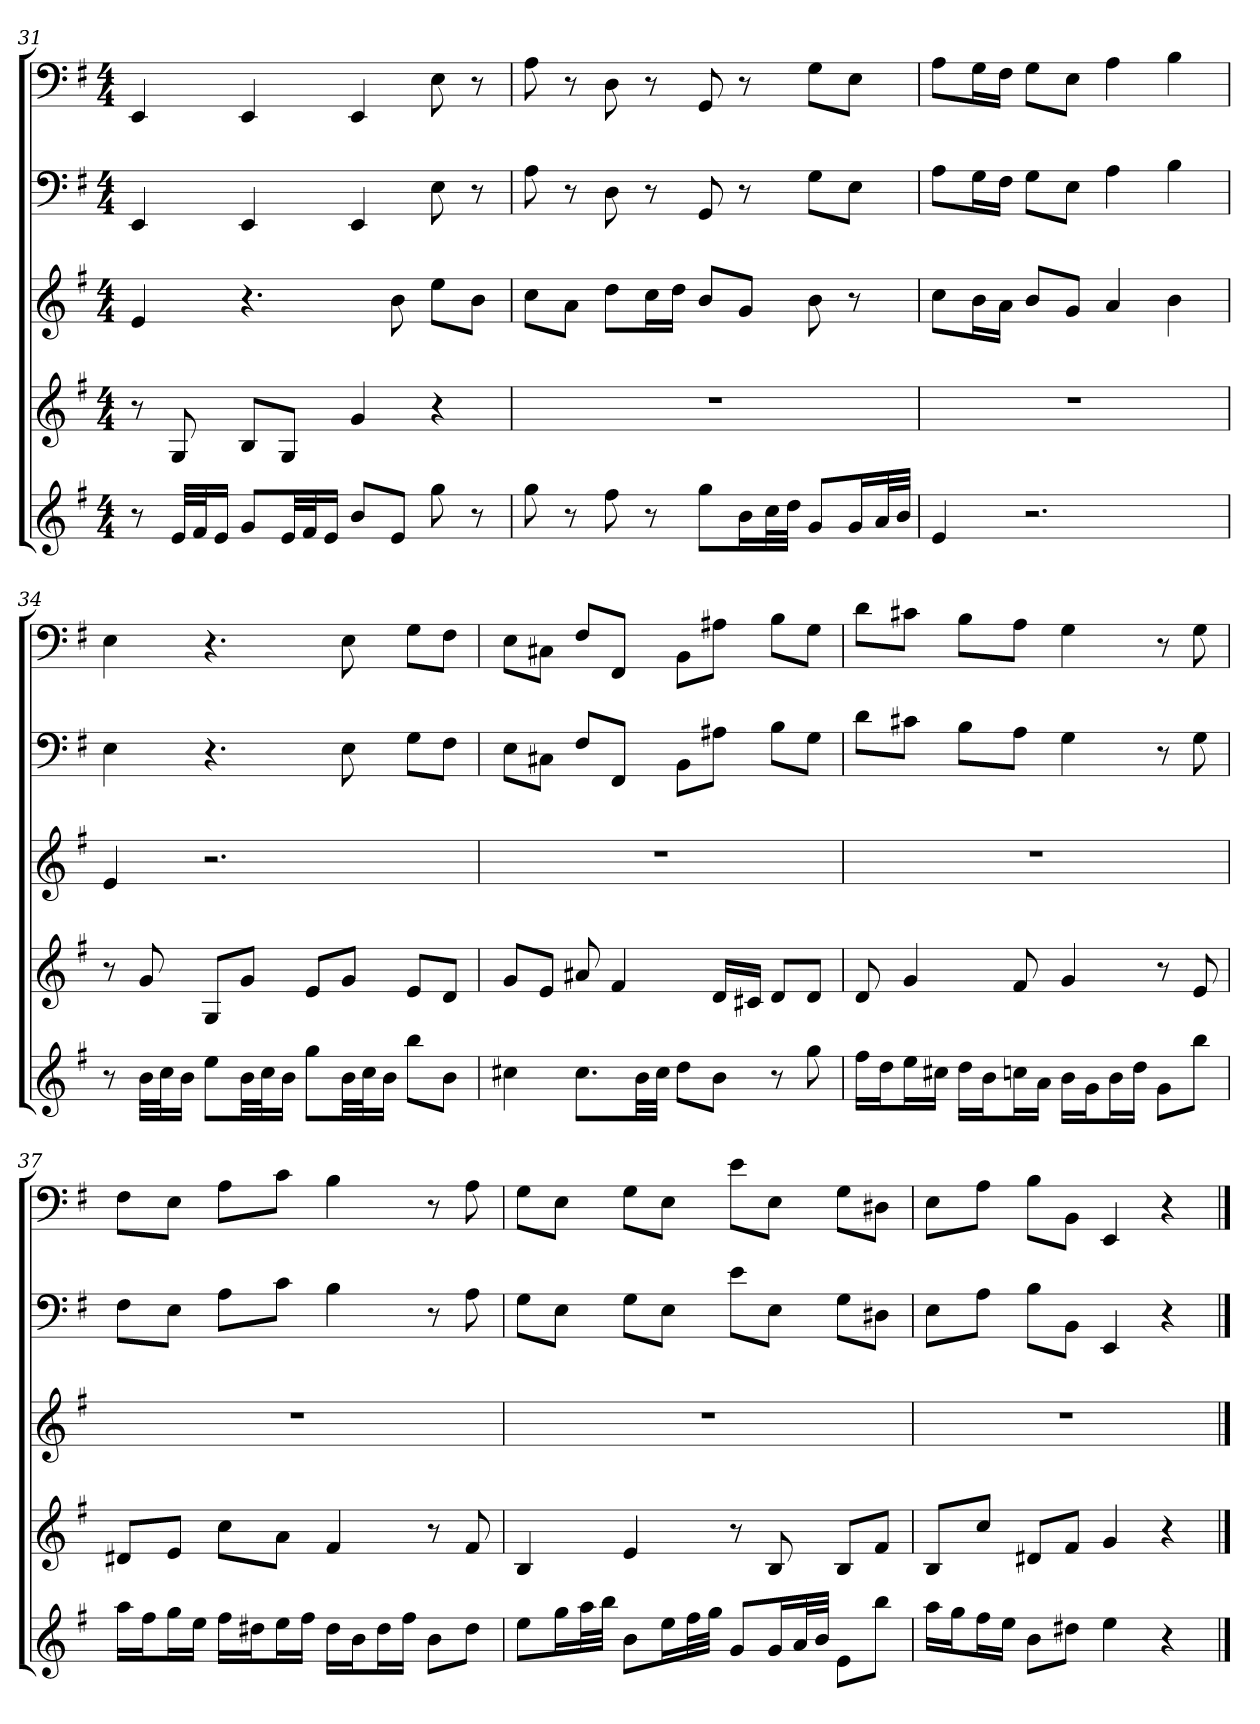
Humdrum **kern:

**kern	**kern	**kern	**kern	**kern
*part5	*part4	*part3	*part2	*part1
*staff5	*staff4	*staff3	*staff2	*staff1
*k[f#]	*k[f#]	*k[f#]	*k[f#]	*k[f#]
*e:	*e:	*e:	*e:	*e:
*M4/4	*M4/4	*M4/4	*M4/4	*M4/4
=31	=31	=31	=31	=31
8r	8r	4e	4EE	4EE
32eLLL	8G	.	.	.
32f#J	.	.	.	.
16eJJ	.	.	.	.
8gL	8BL	4.r	4EE	4EE
32eLL	8GJ	.	.	.
32f#J	.	.	.	.
16eJJ	.	.	.	.
8bL	4g	.	4EE	4EE
8eJ	.	8b	.	.
8gg	4r	8eeL	8E	8E
8r	.	8bJ	8r	8r
=32	=32	=32	=32	=32
8gg	1r	8ccL	8A	8A
8r	.	8aJ	8r	8r
8ff#	.	8ddL	8D	8D
8r	.	16ccL	8r	8r
.	.	16ddJJ	.	.
8ggL	.	8bL	8GG	8GG
16bL	.	8gJ	8r	8r
32ccL	.	.	.	.
32ddJJJ	.	.	.	.
8gL	.	8b	8GL	8GL
16gL	.	8r	8EJ	8EJ
32aL	.	.	.	.
32bJJJ	.	.	.	.
=33	=33	=33	=33	=33
4e	1r	8ccL	8AL	8AL
.	.	16bL	16GL	16GL
.	.	16aJJ	16F#JJ	16F#JJ
2.r	.	8bL	8GL	8GL
.	.	8gJ	8EJ	8EJ
.	.	4a	4A	4A
.	.	4b	4B	4B
=34	=34	=34	=34	=34
8r	8r	4e	4E	4E
32bLLL	8g	.	.	.
32ccJ	.	.	.	.
16bJJ	.	.	.	.
8eeL	8GL	2.r	4.r	4.r
32bLL	8gJ	.	.	.
32ccJ	.	.	.	.
16bJJ	.	.	.	.
8ggL	8eL	.	.	.
32bLL	8gJ	.	8E	8E
32ccJ	.	.	.	.
16bJJ	.	.	.	.
8bbL	8eL	.	8GL	8GL
8bJ	8dJ	.	8F#J	8F#J
=35	=35	=35	=35	=35
4cc#X	8gL	1r	8EL	8EL
.	8eJ	.	8C#XJ	8C#XJ
8.cc#L	8a#X	.	8F#L	8F#L
.	4f#	.	8FF#J	8FF#J
32bLL	.	.	.	.
32cc#JJJ	.	.	.	.
8ddL	.	.	8BBL	8BBL
8bJ	16dLL	.	8A#XJ	8A#XJ
.	16c#XJJ	.	.	.
8r	8dL	.	8BL	8BL
8gg	8dJ	.	8GJ	8GJ
=36	=36	=36	=36	=36
16ff#LL	8d	1r	8dL	8dL
16ddJ	.	.	.	.
16eeL	4g	.	8c#XJ	8c#XJ
16cc#XJJ	.	.	.	.
16ddLL	.	.	8BL	8BL
16bJ	.	.	.	.
16ccnL	8f#	.	8AJ	8AJ
16aJJ	.	.	.	.
16bLL	4g	.	4G	4G
16gJ	.	.	.	.
16bL	.	.	.	.
16ddJJ	.	.	.	.
8gL	8r	.	8r	8r
8bbJ	8e	.	8G	8G
=37	=37	=37	=37	=37
16aaLL	8d#XL	1r	8F#L	8F#L
16ff#J	.	.	.	.
16ggL	8eJ	.	8EJ	8EJ
16eeJJ	.	.	.	.
16ff#LL	8ccL	.	8AL	8AL
16dd#XJ	.	.	.	.
16eeL	8aJ	.	8cJ	8cJ
16ff#JJ	.	.	.	.
16dd#LL	4f#	.	4B	4B
16bJ	.	.	.	.
16dd#L	.	.	.	.
16ff#JJ	.	.	.	.
8bL	8r	.	8r	8r
8dd#J	8f#	.	8A	8A
=38	=38	=38	=38	=38
8eeL	4B	1r	8GL	8GL
16ggL	.	.	8EJ	8EJ
32aaL	.	.	.	.
32bbJJJ	.	.	.	.
8bL	4e	.	8GL	8GL
16eeL	.	.	8EJ	8EJ
32ff#L	.	.	.	.
32ggJJJ	.	.	.	.
8gL	8r	.	8eL	8eL
16gL	8B	.	8EJ	8EJ
32aL	.	.	.	.
32bJJJ	.	.	.	.
8eL	8BL	.	8GL	8GL
8bbJ	8f#J	.	8D#XJ	8D#XJ
=39	=39	=39	=39	=39
16aaLL	8BL	1r	8EL	8EL
16ggJ	.	.	.	.
16ff#L	8ccJ	.	8AJ	8AJ
16eeJJ	.	.	.	.
8bL	8d#XL	.	8BL	8BL
8dd#XJ	8f#J	.	8BBJ	8BBJ
4ee	4g	.	4EE	4EE
4r	4r	.	4r	4r
==	==	==	==	==
*-	*-	*-	*-	*-
